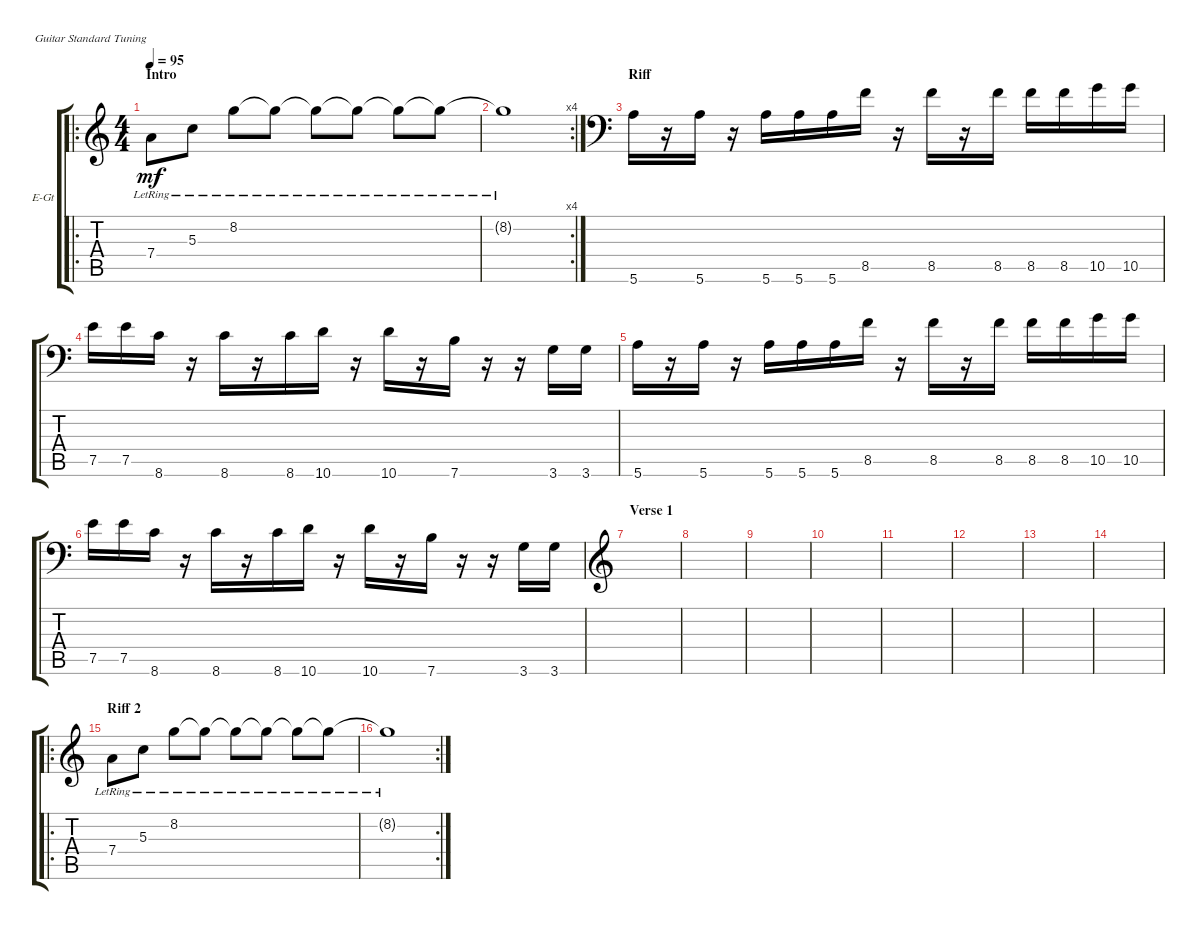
\bracketExtendMode groupsimilarinstruments
\firstSystemTrackNameOrientation horizontal
\otherSystemsTrackNameOrientation horizontal
\track ("Lead Guitar" "E-Gt") {instrument distortionguitar}
\staff {score tabs}
\tuning (E4 B3 G3 D3 A2 E2)
\ro
\ts (4 4)
\section ("" "Intro")
\tempo 95
\clef g2
\ks c
7.4{lr}.8{dy mf instrument distortionguitar} 5.3{lr}.8 8.2{lr}.8 8.2{lr t}.8 8.2{lr t}.8 8.2{lr t}.8 8.2{lr t}.8 8.2{lr t}.8 |
\rc 4
8.2{lr t}.1 |
\section ("" "Riff")
\clef f4
5.6.16 r.16 5.6.16 r.16 5.6.16 5.6.16 5.6.16 8.5.16 r.16 8.5.16 r.16 8.5.16 8.5.16 8.5.16 10.5.16 10.5.16 |
7.5.16 7.5.16 8.6.16 r.16 8.6.16 r.16 8.6.16 10.6.16 r.16 10.6.16 r.16 7.6.16 r.16 r.16 3.6.16 3.6.16 |
5.6.16 r.16 5.6.16 r.16 5.6.16 5.6.16 5.6.16 8.5.16 r.16 8.5.16 r.16 8.5.16 8.5.16 8.5.16 10.5.16 10.5.16 |
7.5.16 7.5.16 8.6.16 r.16 8.6.16 r.16 8.6.16 10.6.16 r.16 10.6.16 r.16 7.6.16 r.16 r.16 3.6.16 3.6.16 |
\section ("" "Verse 1")
\clef g2
|
|
|
|
|
|
|
|
\ro
\section ("" "Riff 2")
7.4{lr}.8 5.3{lr}.8 8.2{lr}.8 8.2{lr t}.8 8.2{lr t}.8 8.2{lr t}.8 8.2{lr t}.8 8.2{lr t}.8 |
\rc 2
8.2{lr t}.1
